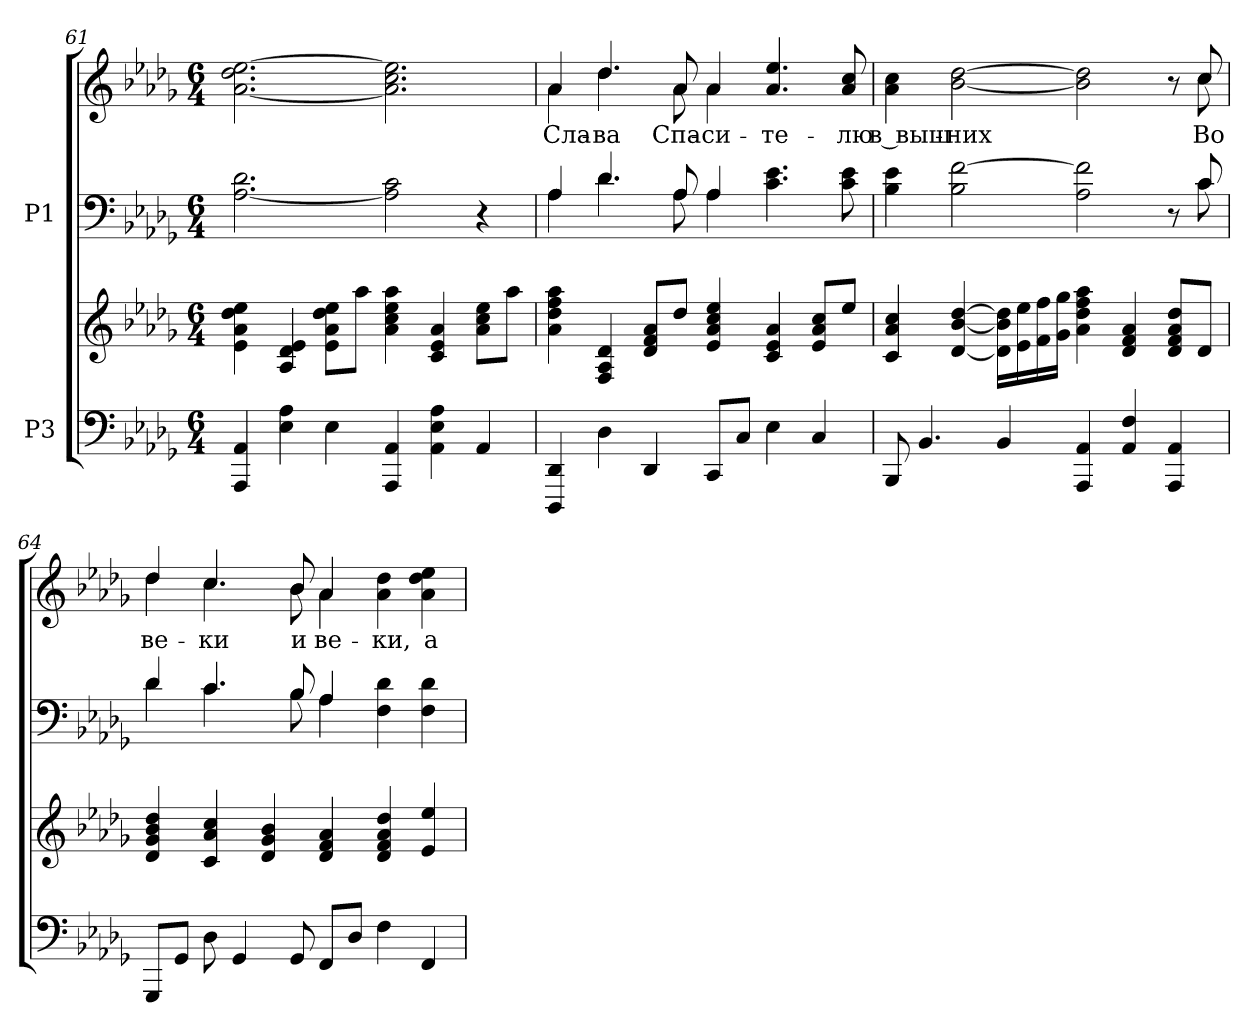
**kern	**kern	**kern	**kern	**text
*part2	*part2	*part1	*part1	*part1
*staff4	*staff3	*staff2	*staff1	*staff1
*I"P3	*	*I"P1	*	*
*clefF4	*clefG2	*clefF4	*clefG2	*
*k[b-e-a-d-g-]	*k[b-e-a-d-g-]	*k[b-e-a-d-g-]	*k[b-e-a-d-g-]	*
*D-:	*D-:	*D-:	*D-:	*
*M6/4	*M6/4	*M6/4	*M6/4	*
=61	=61	=61	=61	=61
4AAA-i/ 4AA-i	4e-i\ 4a-i 4dd-i 4ee-i	[<2.A-i\ 2.d-i	[<2.a-i\ 2.dd-i [>2.ee-i	.
4E-i\ 4A-i	4A-i/ 4d-i 4e-i	.	.	.
4E-i\	8e-i\ 8a-i 8dd-i 8ee-iL	.	.	.
.	8aa-i\J	.	.	.
4AAA-i/ 4AA-i	4a-i\ 4cci 4ee-i 4aa-i	2A-i\] 2ci	2.a-i\] 2.cci 2.ee-i]	.
4AA-i\ 4E-i 4A-i	4ci/ 4e-i 4a-i	.	.	.
4AA-i/	8a-i\ 8cci 8ee-iL	4r	.	.
.	8aa-i\J	.	.	.
!!LO:LB:g=z
=62	=62	=62	=62	=62
*	*	*^	*	*
!	!	!	!	!	!LO:LY:b:color=#000000
*	*	*	*	*^	*
4DDD-i/ 4DD-i	4a-i\ 4dd-i 4ffi 4aa-i	4A-i/	4A-i\	4a-i/	4a-i\	-Сла-
!	!	!	!	!	!	!LO:LY:b:color=#000000
4D-i\	4Fi/ 4A-i 4d-i	4.d-i/	4.d-i\	4.dd-i/	4.dd-i\	-ва
4DD-i/	8d-i/ 8fi 8a-iL	.	.	.	.	.
!	!	!	!	!	!	!LO:LY:b:color=#000000
.	8dd-i/J	8A-i/	8A-i\	8a-i/	8a-i\	Спа-
!	!	!	!	!	!	!LO:LY:b:color=#000000
8CCi/L	4e-i/ 4a-i 4cci 4ee-i	4A-i/	4A-i\	4a-i/	4a-i\	-си-
8Ci/J	.	.	.	.	.	.
!	!	!	!	!	!	!LO:LY:b:color=#000000
4E-i\	4ci/ 4e-i 4a-i	4.ci\ 4.e-i	2ryy	4.a-i/ 4.ee-i	2ryy	-те-
4Ci/	8e-i/ 8a-i 8cciL	.	.	.	.	.
!	!	!	!	!	!	!LO:LY:b:color=#000000
.	8ee-i/J	8ci\ 8e-i	.	8a-i/ 8cci	.	-лю
=63	=63	=63	=63	=63	=63	=63
!	!	!	!	!	!	!LO:LY:b:color=#000000
8BBB-i/	4ci/ 4a-i 4cci	4B-i\ 4e-i	2.ryy	4a-i\ 4cci	2.ryy	в выш-
4.BB-i/	.	.	.	.	.	.
!	!	!	!	!	!	!LO:LY:b:color=#000000
.	[<4d-i/ [<4b-i [>4dd-i	2B-i\ [>2fi	.	[<2b-i\ [>2dd-i	.	-них
4BB-i/	16d-i\] 16b-i] 16dd-i]LL	.	.	.	.	.
.	16e-i\ 16ee-i	.	.	.	.	.
.	16fi\ 16ffi	.	.	.	.	.
.	16g-i\ 16gg-iJJ	.	.	.	.	.
4AAA-i/ 4AA-i	4a-i\ 4dd-i 4ffi 4aa-i	2A-i\ 2fi]	4ryy	2b-i\] 2dd-i]	4ryy	.
4AA-i/ 4Fi	4d-i/ 4fi 4a-i	.	4ryy	.	4ryy	.
4AAA-i/ 4AA-i	8d-i/ 8fi 8a-i 8dd-iL	8r	8ryy	8r	8ryy	.
!	!	!	!	!	!	!LO:LY:b:color=#000000
.	8d-i/J	8ci\	8ci/	8cci\	8cci/	Во
=64	=64	=64	=64	=64	=64	=64
!	!	!	!	!	!	!LO:LY:b:color=#000000
8GGG-i/L	4d-i/ 4g-i 4b-i 4dd-i	4d-i/	4d-i\	4dd-i/	4dd-i\	ве-
8GG-i/J	.	.	.	.	.	.
!	!	!	!	!	!	!LO:LY:b:color=#000000
8D-i\	4ci/ 4a-i 4cci	4.ci/	4.ci\	4.cci/	4.cci\	-ки
4GG-i/	.	.	.	.	.	.
.	4d-i/ 4g-i 4b-i	.	.	.	.	.
!	!	!	!	!	!	!LO:LY:b:color=#000000
8GG-i/	.	8B-i/	8B-i\	8b-i/	8b-i\	и
!	!	!	!	!	!	!LO:LY:b:color=#000000
8FFi/L	4d-i/ 4fi 4a-i	4A-i/	4A-i\	4a-i/	4a-i\	ве-
8D-i/J	.	.	.	.	.	.
!	!	!	!	!	!	!LO:LY:b:color=#000000
4Fi\	4d-i/ 4fi 4a-i 4dd-i	4Fi\ 4d-i	4ryy	4a-i\ 4dd-i	4ryy	-ки,
!	!	!	!	!	!	!LO:LY:b:color=#000000
4FFi/	4e-i/ 4ee-i	4Fi\ 4d-i	4ryy	4a-i\ 4dd-i 4ee-i	4ryy	а-
*	*	*v	*v	*	*	*
*	*	*	*v	*v	*
=	=	=	=	=
*-	*-	*-	*-	*-
